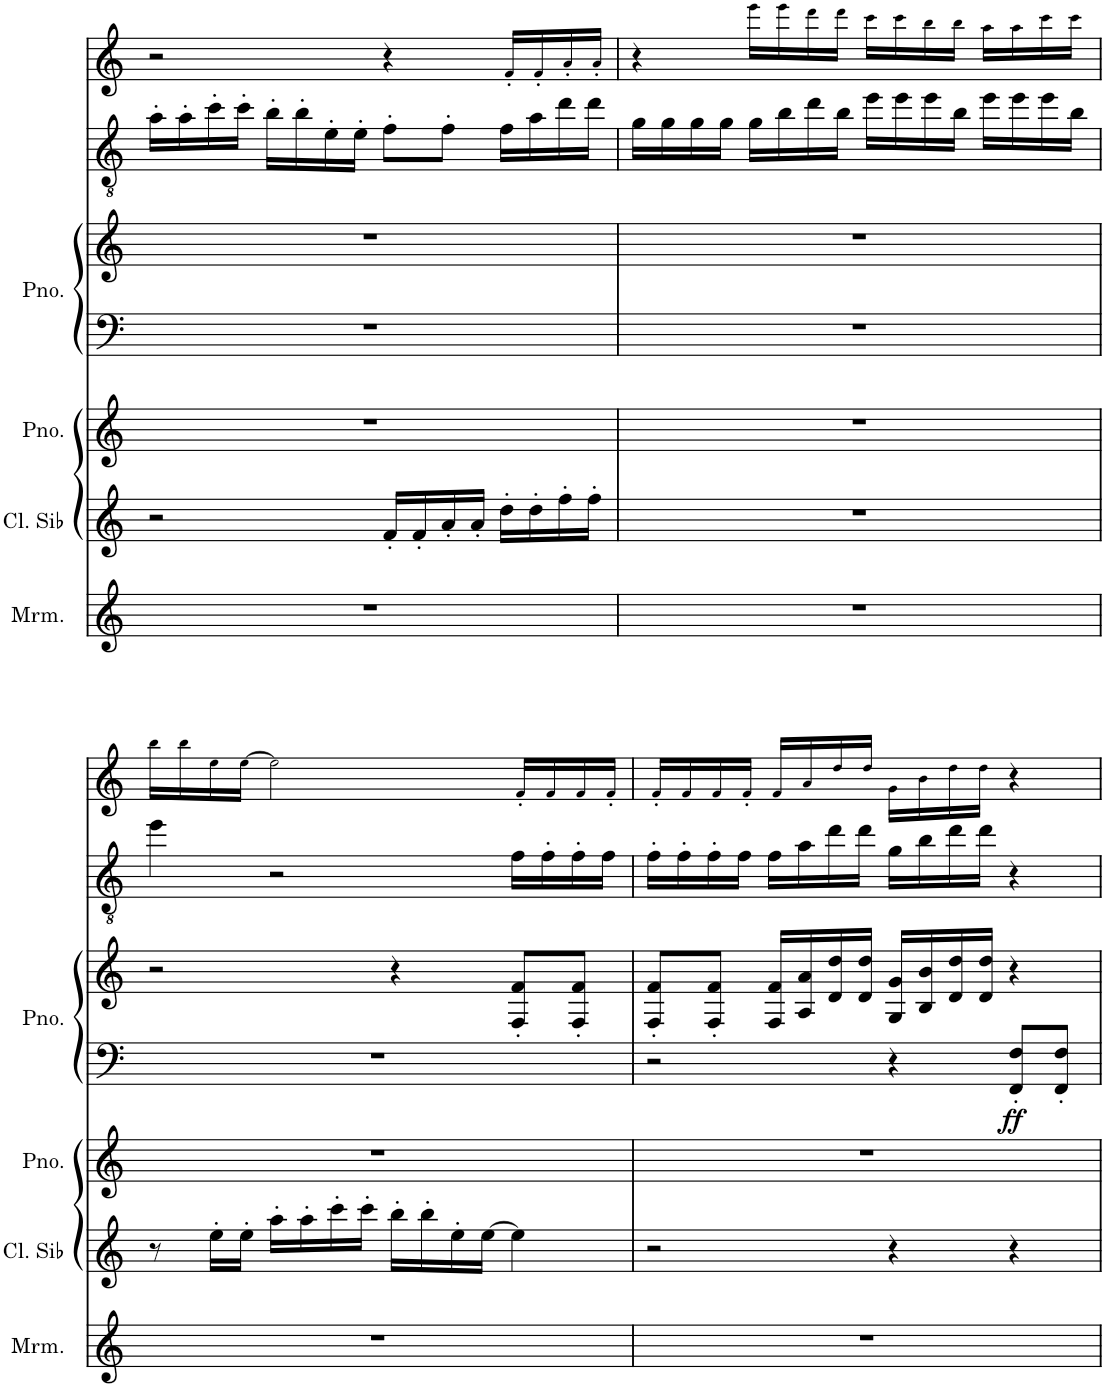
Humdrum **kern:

**kern	**kern	**kern	**kern	**kern	**dynam	**kern	**kern
*part6	*part5	*part4	*part3	*part3	*part3	*part2	*part1
*staff7	*staff6	*staff5	*staff4	*staff3	*staff3/4	*staff2	*staff1
*I"Marimba	*I"Clarinete en Sib	*I"Piano	*I"Piano	*	*	*I"Saxo de bolsillo en Sol	*I"Vibráfono
*I'Mrm.	*I'Cl. Sib	*I'Pno.	*I'Pno.	*	*	*	*
!!LO:PB:g=z
*clefG2	*clefG2	*clefG2	*clefF4	*clefG2	*	*clefGv2	*clefG2
*	*Trd1c2	*	*	*	*	*Trd1c2	*
*k[]	*k[]	*k[]	*k[]	*k[]	*	*k[]	*k[]
*M4/4	*M4/4	*M4/4	*M4/4	*M4/4	*	*M4/4	*M4/4
=3	=3	=3	=3	=3	=3	=3	=3
1r	2r	1r	1r	1r	.	16a'\LL	2r
.	.	.	.	.	.	16a'\	.
.	.	.	.	.	.	16cc'\	.
.	.	.	.	.	.	16cc'\JJ	.
.	.	.	.	.	.	16b'\LL	.
.	.	.	.	.	.	16b'\	.
.	.	.	.	.	.	16e'\	.
.	.	.	.	.	.	16e'\JJ	.
.	16f'/LL	.	.	.	.	8f'\L	4r
.	16f'/	.	.	.	.	.	.
.	16a'/	.	.	.	.	8f'\J	.
.	16a'/JJ	.	.	.	.	.	.
.	16dd'\LL	.	.	.	.	16f\LL	16f'!/LL
.	16dd'\	.	.	.	.	16a\	16f'!/
.	16ff'\	.	.	.	.	16dd\	16a'!/
.	16ff'\JJ	.	.	.	.	16dd\JJ	16a'!/JJ
=4	=4	=4	=4	=4	=4	=4	=4
1r	1r	1r	1r	1r	.	16g\LL	4r
.	.	.	.	.	.	16g\	.
.	.	.	.	.	.	16g\	.
.	.	.	.	.	.	16g\JJ	.
.	.	.	.	.	.	16g\LL	16eee!\LL
.	.	.	.	.	.	16b\	16eee!\
.	.	.	.	.	.	16dd\	16ddd!\
.	.	.	.	.	.	16b\JJ	16ddd!\JJ
.	.	.	.	.	.	16ee\LL	16ccc!\LL
.	.	.	.	.	.	16ee\	16ccc!\
.	.	.	.	.	.	16ee\	16bb!\
.	.	.	.	.	.	16b\JJ	16bb!\JJ
.	.	.	.	.	.	16ee\LL	16aa!\LL
.	.	.	.	.	.	16ee\	16aa!\
.	.	.	.	.	.	16ee\	16ccc!\
.	.	.	.	.	.	16b\JJ	16ccc!\JJ
!!LO:LB:g=z
=5	=5	=5	=5	=5	=5	=5	=5
1r	8r	1r	1r	2r	.	4ee\	16bb!\LL
.	.	.	.	.	.	.	16bb!\
.	16ee'\LL	.	.	.	.	.	16ee!\
.	16ee'\JJ	.	.	.	.	.	[16ee!\JJ
.	16aa'\LL	.	.	.	.	2r	2ee!\]
.	16aa'\	.	.	.	.	.	.
.	16ccc'\	.	.	.	.	.	.
.	16ccc'\JJ	.	.	.	.	.	.
.	16bb'\LL	.	.	4r	.	.	.
.	16bb'\	.	.	.	.	.	.
.	16ee'\	.	.	.	.	.	.
.	[16ee\JJ	.	.	.	.	.	.
.	4ee\]	.	.	8F/' 8f/'L	.	16f\LL	16f'!/LL
.	.	.	.	.	.	16f'\	16f!/
.	.	.	.	8F/' 8f/'J	.	16f'\	16f!/
.	.	.	.	.	.	16f\JJ	16f'!/JJ
=6	=6	=6	=6	=6	=6	=6	=6
1r	2r	1r	2r	8F/' 8f/'L	.	16f'\LL	16f'!/LL
.	.	.	.	.	.	16f'\	16f!/
.	.	.	.	8F/' 8f/'J	.	16f'\	16f!/
.	.	.	.	.	.	16f\JJ	16f'!/JJ
.	.	.	.	16F/ 16f/LL	.	16f\LL	16f!/LL
.	.	.	.	16A/ 16a/	.	16a\	16a!/
.	.	.	.	16d/ 16dd/	.	16dd\	16dd!/
.	.	.	.	16d/ 16dd/JJ	.	16dd\JJ	16dd!/JJ
.	4r	.	4r	16G/ 16g/LL	.	16g\LL	16g!\LL
.	.	.	.	16B/ 16b/	.	16b\	16b!\
.	.	.	.	16d/ 16dd/	.	16dd\	16dd!\
.	.	.	.	16d/ 16dd/JJ	.	16dd\JJ	16dd!\JJ
!	!	!	!	!	!LO:DY:b=2	!	!
.	4r	.	8FF/' 8F/'L	4r	ff	4r	4r
.	.	.	8FF/' 8F/'J	.	.	.	.
=	=	=	=	=	=	=	=
*-	*-	*-	*-	*-	*-	*-	*-
